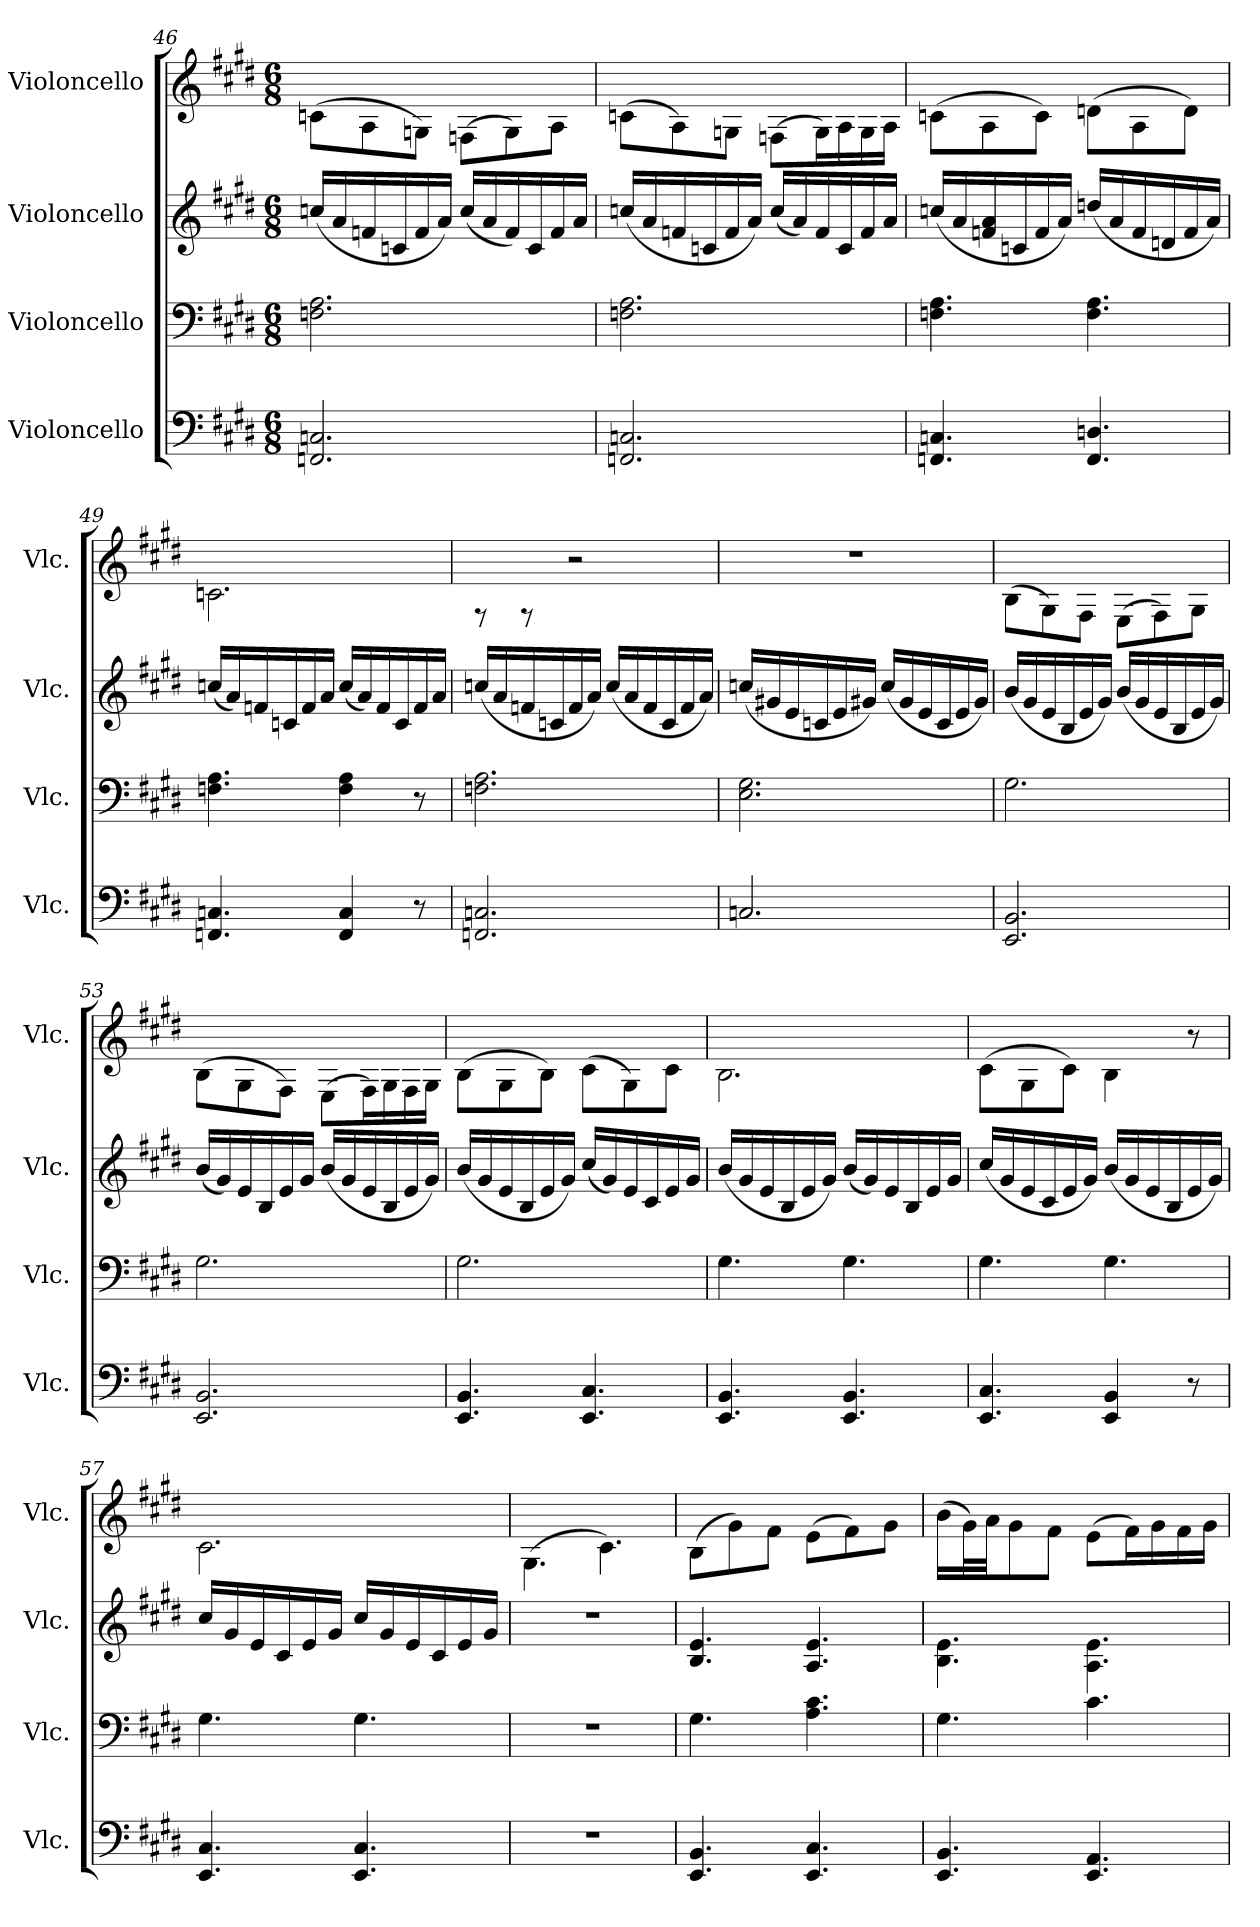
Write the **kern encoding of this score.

**kern	**kern	**kern	**kern
*part4	*part3	*part2	*part1
*staff4	*staff3	*staff2	*staff1
*I"Violoncello	*I"Violoncello	*I"Violoncello	*I"Violoncello
*I'Vlc.	*I'Vlc.	*I'Vlc.	*I'Vlc.
!!LO:LB:g=z
*clefF4	*clefF4	*clefG2	*clefG2
*k[f#c#g#d#]	*k[f#c#g#d#]	*k[f#c#g#d#]	*k[f#c#g#d#]
*M6/8	*M6/8	*M6/8	*M6/8
=46	=46	=46	=46
2.FFn/ 2.Cn/	2.Fn\ 2.A\	(16ccn/LL	(8cn\L
.	.	16a/	.
.	.	16fn/	8A\
.	.	16cn/	.
.	.	16f/	8Gn\J)
.	.	16a/JJ)	.
.	.	(16cc/LL	(8Fn\L
.	.	16a/	.
.	.	16f/)	8G\)
.	.	16c/	.
.	.	16f/	8A\J
.	.	16a/JJ	.
=47	=47	=47	=47
2.FFn/ 2.Cn/	2.Fn\ 2.A\	(16ccn/LL	(8cn\L
.	.	16a/	.
.	.	16fn/	8A\)
.	.	16cn/	.
.	.	16f/	8Gn\J
.	.	16a/JJ)	.
.	.	(16cc/LL	(8Fn\L
.	.	16a/)	.
.	.	16f/	16G\L)
.	.	16c/	16A\
.	.	16f/	16G\
.	.	16a/JJ	16A\JJ
!!LO:LB:g=z
=48	=48	=48	=48
4.FFn/ 4.Cn/	4.Fn\ 4.A\	(16ccn/LL	(8cn\L
.	.	16a/	.
.	.	16fn/ 16a/	8A\
.	.	16cn/	.
.	.	16f/	8c\J)
.	.	16a/JJ)	.
4.FF/ 4.Dn/	4.F\ 4.A\	(16ddn/LL	(8dn\L
.	.	16a/	.
.	.	16f/	8A\
.	.	16dn/	.
.	.	16f/	8d\J)
.	.	16a/JJ)	.
=49	=49	=49	=49
4.FFn/ 4.Cn/	4.Fn\ 4.A\	(16ccn/LL	2.cn\
.	.	16a/)	.
.	.	16fn/	.
.	.	16cn/	.
.	.	16f/	.
.	.	16a/JJ	.
4FF/ 4C/	4F\ 4A\	(16cc/LL	.
.	.	16a/)	.
.	.	16f/	.
.	.	16c/	.
8r	8r	16f/	.
.	.	16a/JJ	.
!!LO:PB:g=z
=50	=50	=50	=50
2.FFn/ 2.Cn/	2.Fn\ 2.A\	(16ccn/LL	8rF
.	.	16a/	.
.	.	16fn/	8rF
.	.	16cn/	.
.	.	16f/	2r
.	.	16a/JJ)	.
.	.	(16cc/LL	.
.	.	16a/	.
.	.	16f/	.
.	.	16c/	.
.	.	16f/	.
.	.	16a/JJ)	.
=51	=51	=51	=51
2.Cn/	2.E\ 2.G#\	(16ccn/LL	2.r
.	.	16g#X/	.
.	.	16e/	.
.	.	16cn/	.
.	.	16e/	.
.	.	16g#X/JJ)	.
.	.	(16cc/LL	.
.	.	16g#/	.
.	.	16e/	.
.	.	16c/	.
.	.	16e/	.
.	.	16g#/JJ)	.
=52	=52	=52	=52
2.EE/ 2.BB/	2.G#\	(16b/LL	(8B\L
.	.	16g#/	.
.	.	16e/	8G#\)
.	.	16B/	.
.	.	16e/	8F#\J
.	.	16g#/JJ)	.
.	.	(16b/LL	(8E\L
.	.	16g#/	.
.	.	16e/	8F#\)
.	.	16B/	.
.	.	16e/	8G#\J
.	.	16g#/JJ)	.
!!LO:LB:g=z
=53	=53	=53	=53
2.EE/ 2.BB/	2.G#\	(16b/LL	(8B\L
.	.	16g#/)	.
.	.	16e/	8G#\
.	.	16B/	.
.	.	16e/	8F#\J)
.	.	16g#/JJ	.
.	.	(16b/LL	(8E\L
.	.	16g#/	.
.	.	16e/	16F#\L)
.	.	16B/	16G#\
.	.	16e/	16F#\
.	.	16g#/JJ)	16G#\JJ
=54	=54	=54	=54
4.EE/ 4.BB/	2.G#\	(16b/LL	(8B\L
.	.	16g#/	.
.	.	16e/	8G#\
.	.	16B/	.
.	.	16e/	8B\J)
.	.	16g#/JJ)	.
4.EE/ 4.C#/	.	(16cc#/LL	(8c#\L
.	.	16g#/)	.
.	.	16e/	8G#\)
.	.	16c#/	.
.	.	16e/	8c#\J
.	.	16g#/JJ	.
=55	=55	=55	=55
4.EE/ 4.BB/	4.G#\	(16b/LL	2.B\
.	.	16g#/	.
.	.	16e/	.
.	.	16B/	.
.	.	16e/	.
.	.	16g#/JJ)	.
4.EE/ 4.BB/	4.G#\	(16b/LL	.
.	.	16g#/)	.
.	.	16e/	.
.	.	16B/	.
.	.	16e/	.
.	.	16g#/JJ	.
!!LO:LB:g=z
=56	=56	=56	=56
4.EE/ 4.C#/	4.G#\	(16cc#/LL	(8c#\L
.	.	16g#/	.
.	.	16e/	8G#\
.	.	16c#/	.
.	.	16e/	8c#\J)
.	.	16g#/JJ)	.
4EE/ 4BB/	4.G#\	(16b/LL	4B\
.	.	16g#/	.
.	.	16e/	.
.	.	16B/	.
8r	.	16e/	8r
.	.	16g#/JJ)	.
=57	=57	=57	=57
4.EE/ 4.C#/	4.G#\	16cc#/LL	2.c#\
.	.	16g#/	.
.	.	16e/	.
.	.	16c#/	.
.	.	16e/	.
.	.	16g#/JJ	.
4.EE/ 4.C#/	4.G#\	16cc#/LL	.
.	.	16g#/	.
.	.	16e/	.
.	.	16c#/	.
.	.	16e/	.
.	.	16g#/JJ	.
=58	=58	=58	=58
2.r	2.r	2.r	(4.G#\
.	.	.	4.c#\)
=59	=59	=59	=59
4.EE/ 4.BB/	4.G#\	4.B/ 4.e/	(8B\L
.	.	.	8g#\)
.	.	.	8f#\J
4.EE/ 4.C#/	4.A\ 4.c#\	4.A/ 4.e/	(8e\L
.	.	.	8f#\)
.	.	.	8g#\J
!!LO:PB:g=z
=60	=60	=60	=60
4.EE/ 4.BB/	4.G#\	4.B\ 4.e\	(16b\LL
.	.	.	32g#\L)
.	.	.	32a\JJ
.	.	.	8g#\
.	.	.	8f#\J
4.EE/ 4.AA/	4.c#\	4.A\ 4.e\	(8e\L
.	.	.	16f#\L)
.	.	.	16g#\
.	.	.	16f#\
.	.	.	16g#\JJ
=	=	=	=
*-	*-	*-	*-
